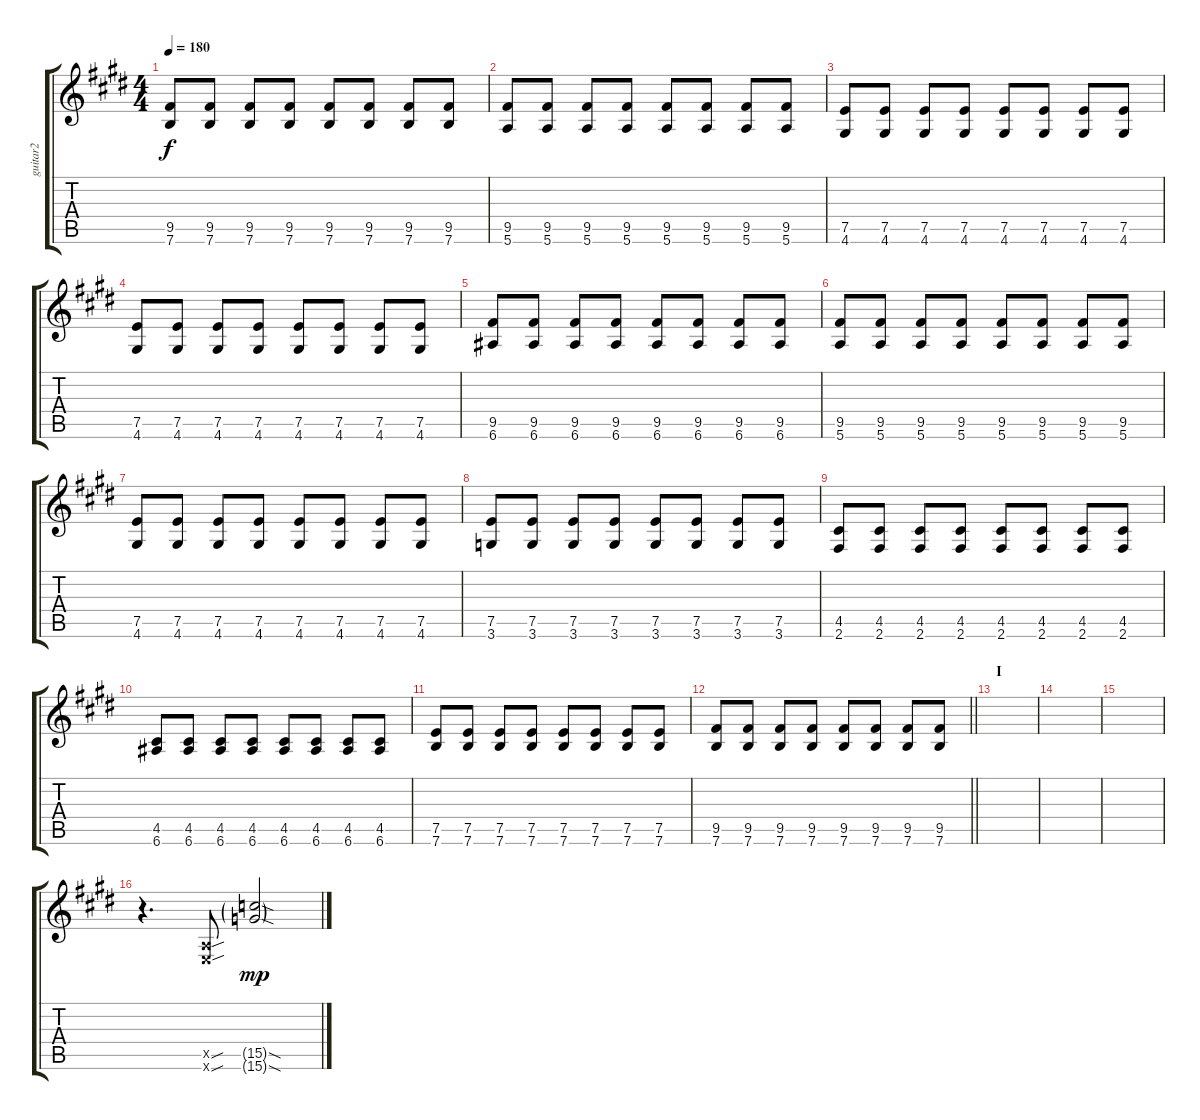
\track ("guitar2" "guitar2") {instrument overdrivenguitar}
\staff {score tabs}
\tuning (E4 B3 G3 D3 A2 E2) {hide}
\ts (4 4)
\tempo 180
\clef g2
\ks e
(9.5 7.6).8{dy f} (9.5 7.6).8 (9.5 7.6).8 (9.5 7.6).8 (9.5 7.6).8 (9.5 7.6).8 (9.5 7.6).8 (9.5 7.6).8 |
(9.5 5.6).8 (9.5 5.6).8 (9.5 5.6).8 (9.5 5.6).8 (9.5 5.6).8 (9.5 5.6).8 (9.5 5.6).8 (9.5 5.6).8 |
(7.5 4.6).8 (7.5 4.6).8 (7.5 4.6).8 (7.5 4.6).8 (7.5 4.6).8 (7.5 4.6).8 (7.5 4.6).8 (7.5 4.6).8 |
(7.5 4.6).8 (7.5 4.6).8 (7.5 4.6).8 (7.5 4.6).8 (7.5 4.6).8 (7.5 4.6).8 (7.5 4.6).8 (7.5 4.6).8 |
(9.5 6.6).8 (9.5 6.6).8 (9.5 6.6).8 (9.5 6.6).8 (9.5 6.6).8 (9.5 6.6).8 (9.5 6.6).8 (9.5 6.6).8 |
(9.5 5.6).8 (9.5 5.6).8 (9.5 5.6).8 (9.5 5.6).8 (9.5 5.6).8 (9.5 5.6).8 (9.5 5.6).8 (9.5 5.6).8 |
(7.5 4.6).8 (7.5 4.6).8 (7.5 4.6).8 (7.5 4.6).8 (7.5 4.6).8 (7.5 4.6).8 (7.5 4.6).8 (7.5 4.6).8 |
(7.5 3.6).8 (7.5 3.6).8 (7.5 3.6).8 (7.5 3.6).8 (7.5 3.6).8 (7.5 3.6).8 (7.5 3.6).8 (7.5 3.6).8 |
(4.5 2.6).8 (4.5 2.6).8 (4.5 2.6).8 (4.5 2.6).8 (4.5 2.6).8 (4.5 2.6).8 (4.5 2.6).8 (4.5 2.6).8 |
(4.5 6.6).8 (4.5 6.6).8 (4.5 6.6).8 (4.5 6.6).8 (4.5 6.6).8 (4.5 6.6).8 (4.5 6.6).8 (4.5 6.6).8 |
(7.5 7.6).8 (7.5 7.6).8 (7.5 7.6).8 (7.5 7.6).8 (7.5 7.6).8 (7.5 7.6).8 (7.5 7.6).8 (7.5 7.6).8 |
\barLineRight lightlight
(9.5 7.6).8 (9.5 7.6).8 (9.5 7.6).8 (9.5 7.6).8 (9.5 7.6).8 (9.5 7.6).8 (9.5 7.6).8 (9.5 7.6).8 |
\section ("" "I")
|
|
|
r.4{d} (0.5{sou x} 0.6{sou x}).8 (15.5{sod g} 15.6{sod g}).2{dy mp}
